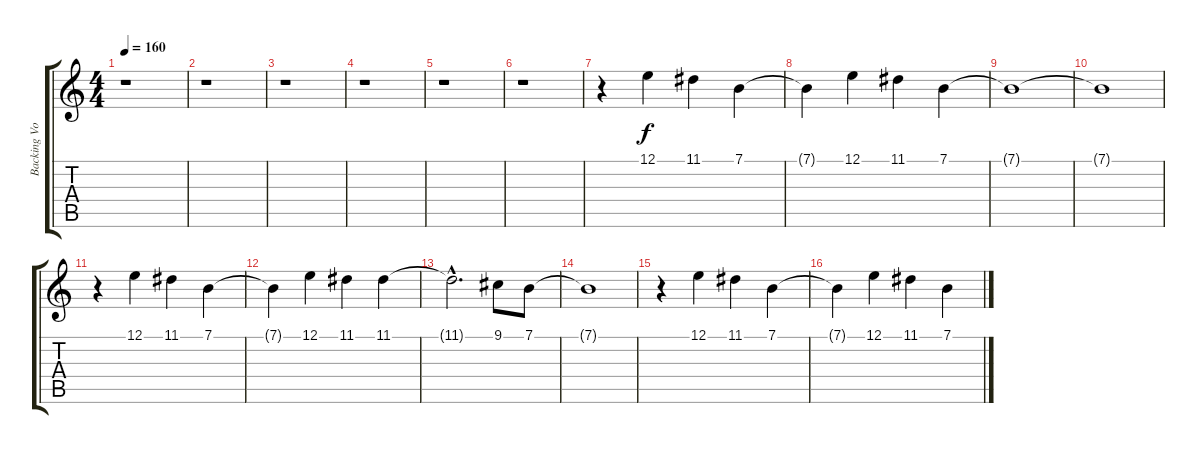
\track ("Backing Vox" "Backing Vo") {instrument lead1square}
\staff {score tabs}
\tuning (E4 B3 G3 D3 A2 E2) {hide}
\ts (4 4)
\tempo 160
\clef g2
\ks c
r.1{dy f} |
r.1 |
r.1 |
r.1 |
r.1 |
r.1 |
r.4 12.1.4 11.1.4 7.1.4 |
7.1{t}.4 12.1.4 11.1.4 7.1.4 |
7.1{t}.1 |
7.1{t}.1 |
r.4 12.1.4 11.1.4 7.1.4 |
7.1{t}.4 12.1.4 11.1.4 11.1.4 |
11.1{hac t}.2{d} 9.1.8 7.1.8 |
7.1{t}.1 |
r.4 12.1.4 11.1.4 7.1.4 |
7.1{t}.4 12.1.4 11.1.4 7.1.4
